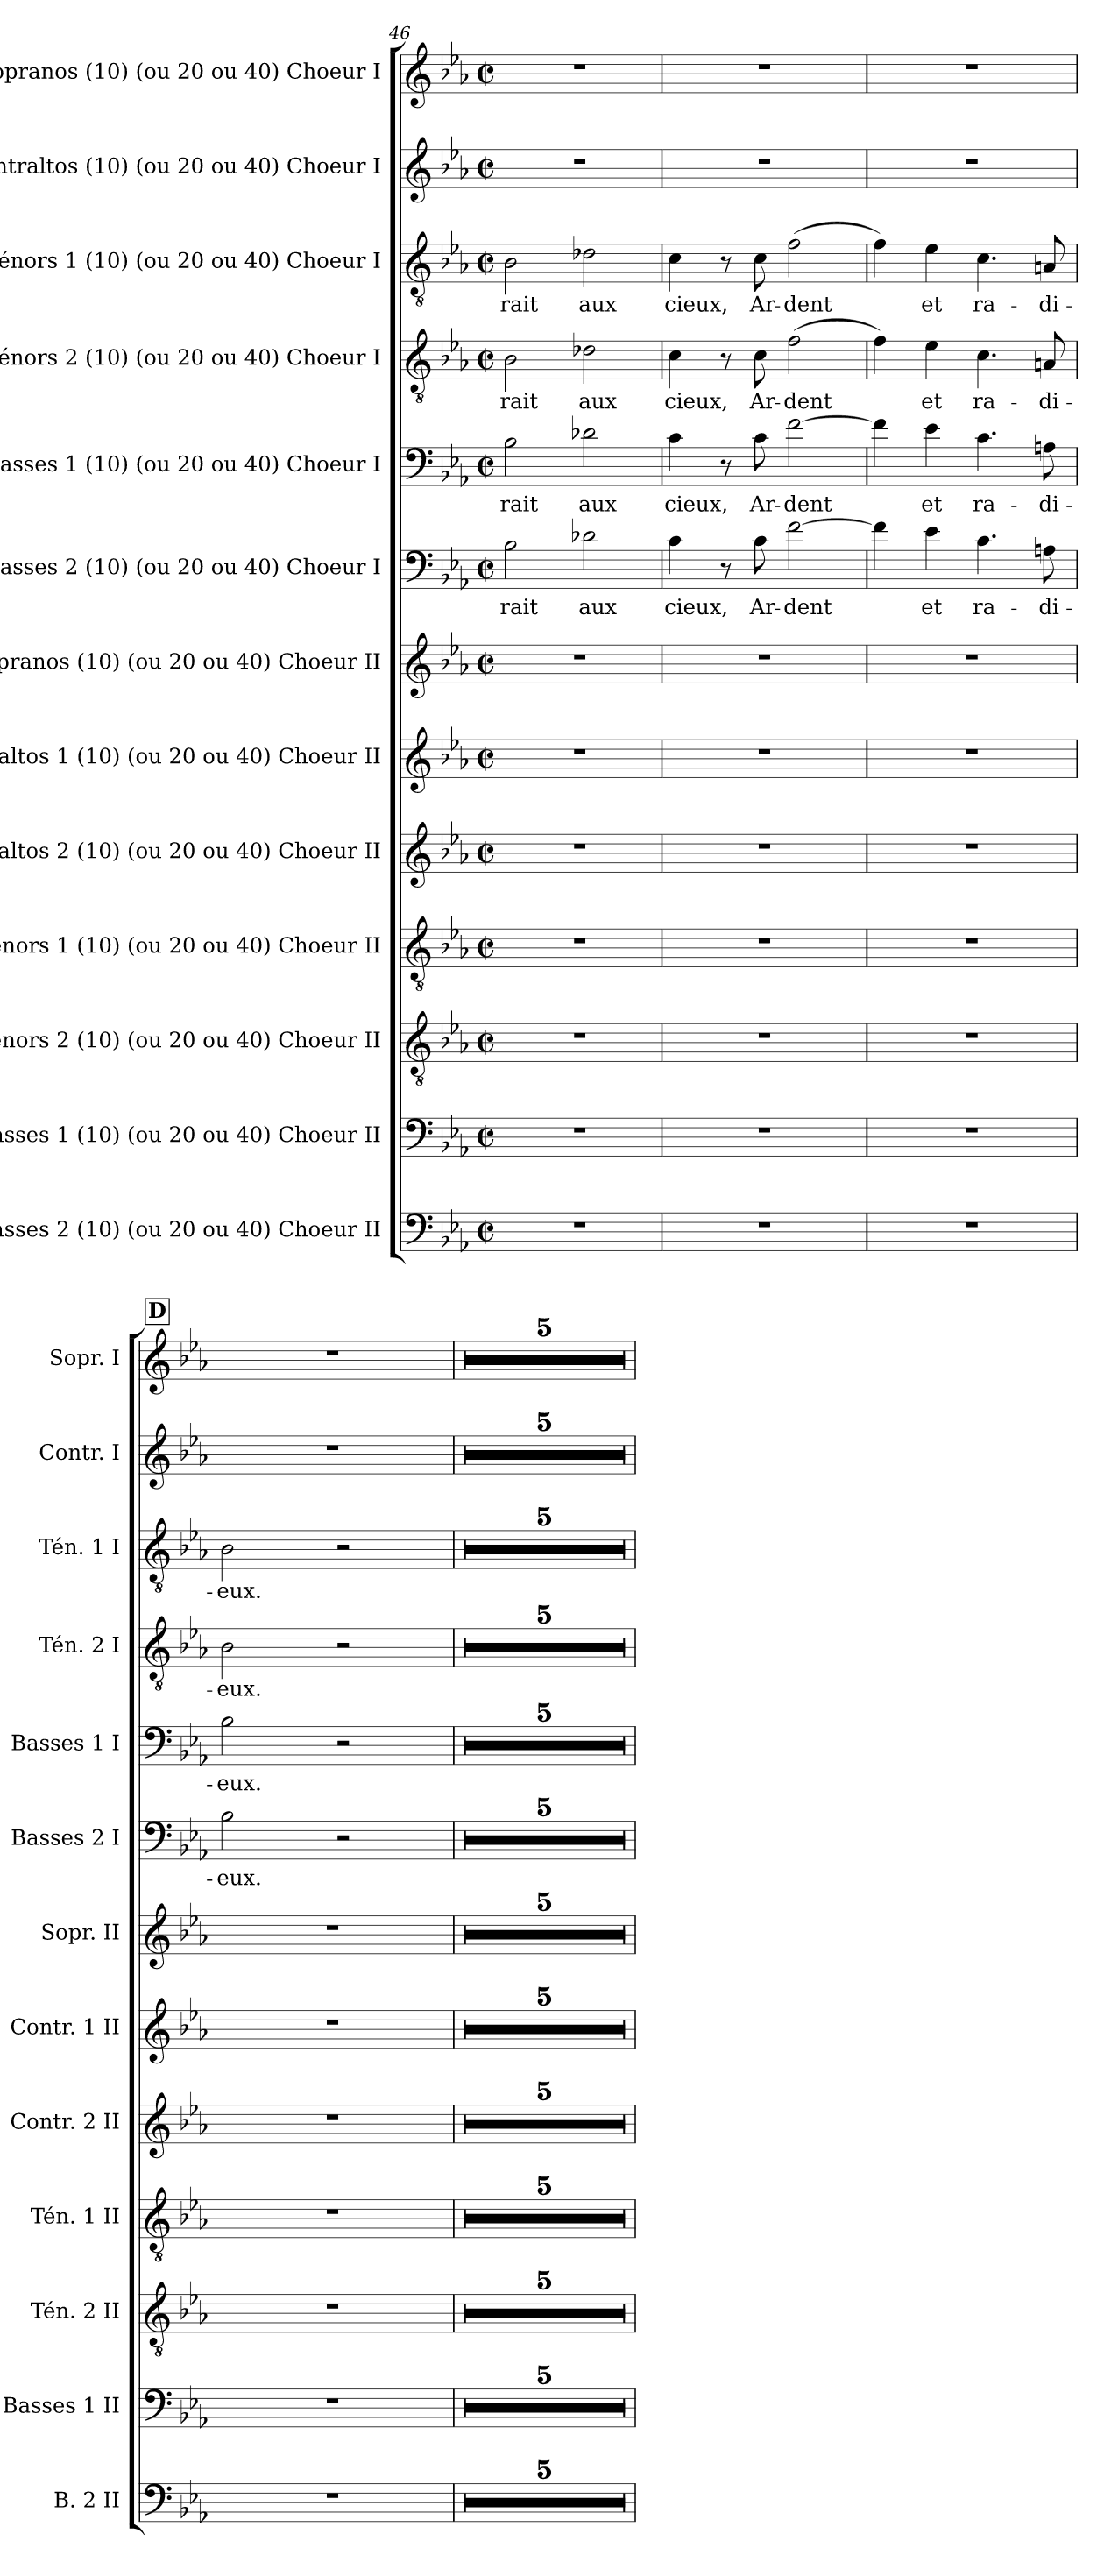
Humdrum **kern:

**kern	**kern	**kern	**kern	**kern	**kern	**kern	**kern	**text	**kern	**text	**kern	**text	**kern	**text	**kern	**kern
*part13	*part12	*part11	*part10	*part9	*part8	*part7	*part6	*part6	*part5	*part5	*part4	*part4	*part3	*part3	*part2	*part1
*staff13	*staff12	*staff11	*staff10	*staff9	*staff8	*staff7	*staff6	*staff6	*staff5	*staff5	*staff4	*staff4	*staff3	*staff3	*staff2	*staff1
*I"Basses 2 (10) (ou 20 ou 40) Choeur II	*I"Basses 1 (10) (ou 20 ou 40) Choeur II	*I"Ténors 2 (10) (ou 20 ou 40) Choeur II	*I"Ténors 1 (10) (ou 20 ou 40) Choeur II	*I"Contraltos 2 (10) (ou 20 ou 40) Choeur II	*I"Contraltos 1 (10) (ou 20 ou 40) Choeur II	*I"Sopranos (10) (ou 20 ou 40) Choeur II	*I"Basses 2 (10) (ou 20 ou 40) Choeur I	*	*I"Basses 1 (10) (ou 20 ou 40) Choeur I	*	*I"Ténors 2 (10) (ou 20 ou 40) Choeur I	*	*I"Ténors 1 (10) (ou 20 ou 40) Choeur I	*	*I"Contraltos (10) (ou 20 ou 40) Choeur I	*I"Sopranos (10) (ou 20 ou 40) Choeur I
*I'B. 2 II	*I'Basses 1 II	*I'Tén. 2 II	*I'Tén. 1 II	*I'Contr. 2 II	*I'Contr. 1 II	*I'Sopr. II	*I'Basses 2 I	*	*I'Basses 1 I	*	*I'Tén. 2 I	*	*I'Tén. 1 I	*	*I'Contr. I	*I'Sopr. I
*clefF4	*clefF4	*clefGv2	*clefGv2	*clefG2	*clefG2	*clefG2	*clefF4	*	*clefF4	*	*clefGv2	*	*clefGv2	*	*clefG2	*clefG2
*k[b-e-a-]	*k[b-e-a-]	*k[b-e-a-]	*k[b-e-a-]	*k[b-e-a-]	*k[b-e-a-]	*k[b-e-a-]	*k[b-e-a-]	*	*k[b-e-a-]	*	*k[b-e-a-]	*	*k[b-e-a-]	*	*k[b-e-a-]	*k[b-e-a-]
*M2/2	*M2/2	*M2/2	*M2/2	*M2/2	*M2/2	*M2/2	*M2/2	*	*M2/2	*	*M2/2	*	*M2/2	*	*M2/2	*M2/2
*met(c|)	*met(c|)	*met(c|)	*met(c|)	*met(c|)	*met(c|)	*met(c|)	*met(c|)	*	*met(c|)	*	*met(c|)	*	*met(c|)	*	*met(c|)	*met(c|)
=46	=46	=46	=46	=46	=46	=46	=46	=46	=46	=46	=46	=46	=46	=46	=46	=46
!	!	!	!	!	!	!	!	!LO:LY:b	!	!LO:LY:b	!	!LO:LY:b	!	!LO:LY:b	!	!
1r	1r	1r	1r	1r	1r	1r	2B-\	-rait	2B-\	-rait	2B-\	-rait	2B-\	-rait	1r	1r
!	!	!	!	!	!	!	!	!LO:LY:b	!	!LO:LY:b	!	!LO:LY:b	!	!LO:LY:b	!	!
.	.	.	.	.	.	.	2d-X\	aux	2d-X\	aux	2d-X\	aux	2d-X\	aux	.	.
=47	=47	=47	=47	=47	=47	=47	=47	=47	=47	=47	=47	=47	=47	=47	=47	=47
!	!	!	!	!	!	!	!	!LO:LY:b	!	!LO:LY:b	!	!LO:LY:b	!	!LO:LY:b	!	!
1r	1r	1r	1r	1r	1r	1r	4c\	cieux,	4c\	cieux,	4c\	cieux,	4c\	cieux,	1r	1r
.	.	.	.	.	.	.	8r	.	8r	.	8r	.	8r	.	.	.
!	!	!	!	!	!	!	!	!LO:LY:b	!	!LO:LY:b	!	!LO:LY:b	!	!LO:LY:b	!	!
.	.	.	.	.	.	.	8c\	Ar-	8c\	Ar-	8c\	Ar-	8c\	Ar-	.	.
!	!	!	!	!	!	!	!	!LO:LY:b	!	!LO:LY:b	!	!LO:LY:b	!	!LO:LY:b	!	!
.	.	.	.	.	.	.	[2f\	-dent	[2f\	-dent	(>2f\	dent	(>2f\	dent	.	.
!!LO:PB:g=z
=48	=48	=48	=48	=48	=48	=48	=48	=48	=48	=48	=48	=48	=48	=48	=48	=48
1r	1r	1r	1r	1r	1r	1r	4f\]	.	4f\]	.	4f\)	.	4f\)	.	1r	1r
!	!	!	!	!	!	!	!	!LO:LY:b	!	!LO:LY:b	!	!LO:LY:b	!	!LO:LY:b	!	!
.	.	.	.	.	.	.	4e-\	et	4e-\	et	4e-\	et	4e-\	et	.	.
!	!	!	!	!	!	!	!	!LO:LY:b	!	!LO:LY:b	!	!LO:LY:b	!	!LO:LY:b	!	!
.	.	.	.	.	.	.	4.c\	ra-	4.c\	ra-	4.c\	ra-	4.c\	ra-	.	.
!	!	!	!	!	!	!	!	!LO:LY:b	!	!LO:LY:b	!	!LO:LY:b	!	!LO:LY:b	!	!
.	.	.	.	.	.	.	8An\	-di-	8An\	-di-	8An/	-di-	8An/	-di-	.	.
!!LO:REH:place=s1:a:B:fs=14:t=D
=49	=49	=49	=49	=49	=49	=49	=49	=49	=49	=49	=49	=49	=49	=49	=49	=49
!	!	!	!	!	!	!	!	!LO:LY:b	!	!LO:LY:b	!	!LO:LY:b	!	!LO:LY:b	!	!
1r	1r	1r	1r	1r	1r	1r	2B-\	-eux.	2B-\	-eux.	2B-\	-eux.	2B-\	-eux.	1r	1r
.	.	.	.	.	.	.	2r	.	2r	.	2r	.	2r	.	.	.
=50	=50	=50	=50	=50	=50	=50	=50	=50	=50	=50	=50	=50	=50	=50	=50	=50
1r	1r	1r	1r	1r	1r	1r	1r	.	1r	.	1r	.	1r	.	1r	1r
=51	=51	=51	=51	=51	=51	=51	=51	=51	=51	=51	=51	=51	=51	=51	=51	=51
1r	1r	1r	1r	1r	1r	1r	1r	.	1r	.	1r	.	1r	.	1r	1r
=52	=52	=52	=52	=52	=52	=52	=52	=52	=52	=52	=52	=52	=52	=52	=52	=52
1r	1r	1r	1r	1r	1r	1r	1r	.	1r	.	1r	.	1r	.	1r	1r
=53	=53	=53	=53	=53	=53	=53	=53	=53	=53	=53	=53	=53	=53	=53	=53	=53
1r	1r	1r	1r	1r	1r	1r	1r	.	1r	.	1r	.	1r	.	1r	1r
=54	=54	=54	=54	=54	=54	=54	=54	=54	=54	=54	=54	=54	=54	=54	=54	=54
1r	1r	1r	1r	1r	1r	1r	1r	.	1r	.	1r	.	1r	.	1r	1r
=	=	=	=	=	=	=	=	=	=	=	=	=	=	=	=	=
*-	*-	*-	*-	*-	*-	*-	*-	*-	*-	*-	*-	*-	*-	*-	*-	*-
